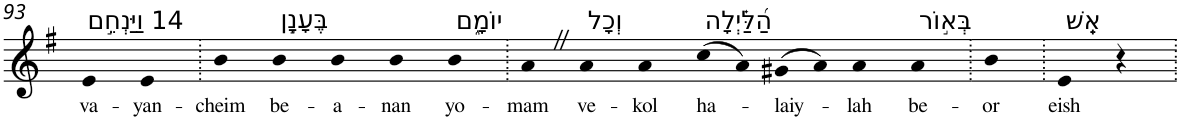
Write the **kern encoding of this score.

**kern	**text
*part1	*part1
*staff1	*staff1
*I"Piano	*
*I'Pno	*
!!LO:PB:g=z
*clefG2	*
*k[f#]	*
*G:	*
=93	=93
!LO:TX:a:t=14 וַיַּנְחֵ֣ם	!
!	!LO:LY:b
4e	va-
!	!LO:LY:b
4e	-yan-
=94.	=94.
!	!LO:LY:b
4b	-cheim
!LO:TX:a:t=בֶּעָנָ֣ן	!
!	!LO:LY:b
4b	be-
!	!LO:LY:b
4b	-a-
!	!LO:LY:b
4b	-nan
!LO:TX:a:t=יוֹמָ֑ם	!
!	!LO:LY:b
4b	yo-
=95.	=95.
!	!LO:LY:b
4aZ	-mam
!LO:TX:a:t=וְכָל	!
!	!LO:LY:b
4a	ve-
!	!LO:LY:b
4a	-kol
!LO:TX:a:t=הַ֝לַּ֗יְלָה	!
!	!LO:LY:b
(>8cc	ha-
8a)	.
!	!LO:LY:b
(>8g#X	-laiy-
8a)	.
!	!LO:LY:b
4a	-lah
!LO:TX:a:t=בְּא֣וֹר	!
!	!LO:LY:b
4a	be-
=96.	=96.
!	!LO:LY:b
4b	-or
=97.	=97.
!LO:TX:a:t=אֵֽשׁ	!
!	!LO:LY:b
4e	eish
4r	.
=.	=.
*-	*-
